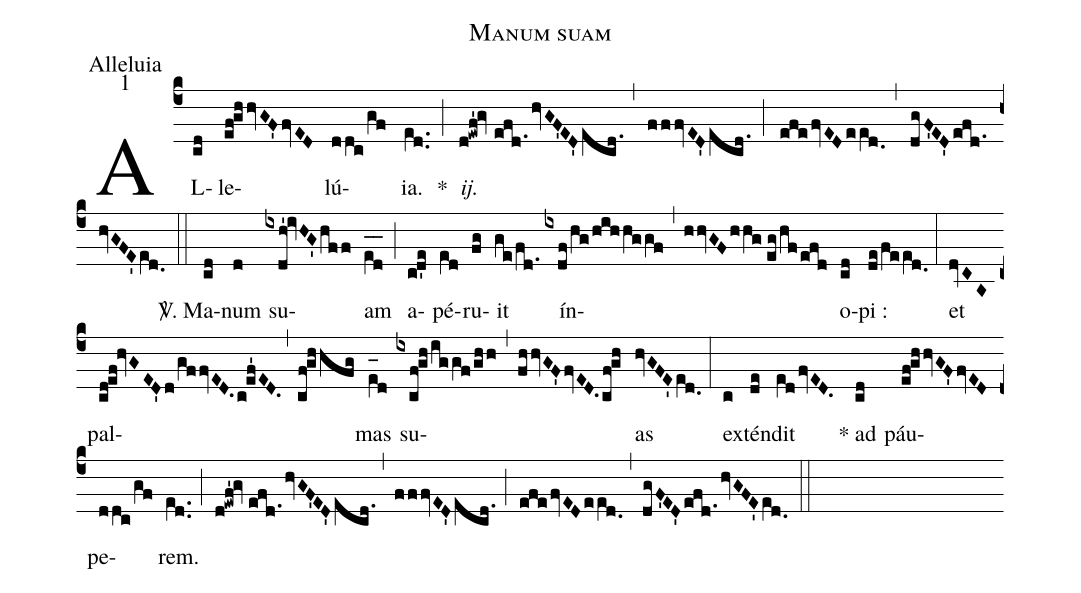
name:Manum suam;
office-part:Alleluia;
mode:1;
%%
(c4) AL(cd)le(ef!ghhvGF'fvED)lú(ddc/gf){ia}.(e[ll:1]d..) *(;) <i>ij.</i>(d!ewf'!gv//efd.1hvGF'ED'ecd.) (,) (fffvED'ecd.) (;) (efefvEDee[ll:1]d.0) (,) (dgF'ED'efd.1hvGFE'e[ll:1]d.0) (::) <sp>V/</sp>. Ma(cd)num(d) su(ixdh'!ivHG'hff)am(e_[oh:h][ll:1]d_[oh:h]) (;) a(cd'e)pé(e[ll:1]d)ru(fg)it(ge/fd.) ín(ixdf/hg/hihhggf)(,)(hhvGFhhg//eg/hfefd)o(cd)pi :(de/fee[ll:1]d.0) (:) et(dv[ll:1]/CA) pal(cd!ef!hvGED'd/gffvED.c!ef'ED.)(,)(cf!ghhfg)mas(e_[oh:h][ll:1]d) su(ixcf!gh/iggf/ghh)(,)(fhhvGF'fvED.cf!gh)as(hvGFE'e[ll:1]d.0) (:) ex(c)tén(de)dit(e[ll:1]dfvED.) ()~~* ad(cd) páu(ef!ghhvGF'fvED)pe(ddc/gf)rem.(e[ll:1]d..) (;) (d!ewf'!gv//efd.1hvGF'ED'ecd.) (,) (fffvED'ecd.) (;) (efefvEDee[ll:1]d.0) (,) (dgF'ED'efd.1hvGFE'e[ll:1]d.0) (::)
